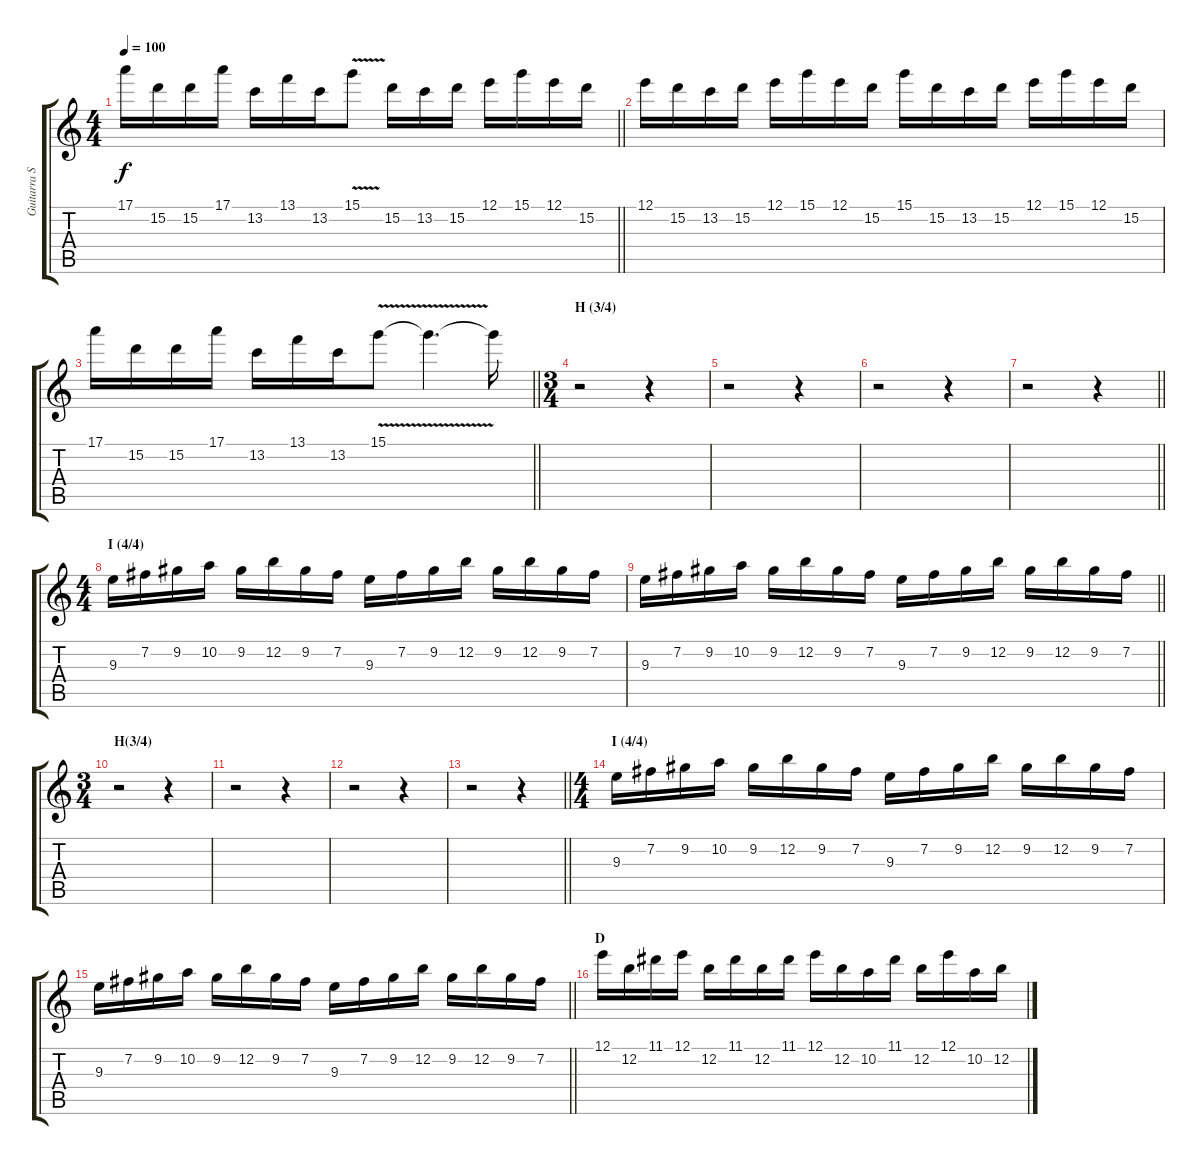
\track ("Guitarra Solista 1" "Guitarra S") {instrument distortionguitar}
\staff {score tabs}
\tuning (E4 B3 G3 D3 A2 E2) {hide}
\ts (4 4)
\tempo 100
\clef g2
\barLineRight lightlight
\ks c
17.1.16{dy f} 15.2.16 15.2.16 17.1.16 13.2.16 13.1.16 13.2.16 15.1{v}.8 15.2.16 13.2.16 15.2.16 12.1.16 15.1.16 12.1.16 15.2.16 |
12.1.16 15.2.16 13.2.16 15.2.16 12.1.16 15.1.16 12.1.16 15.2.16 15.1.16 15.2.16 13.2.16 15.2.16 12.1.16 15.1.16 12.1.16 15.2.16 |
\barLineRight lightlight
17.1.16 15.2.16 15.2.16 17.1.16 13.2.16 13.1.16 13.2.16 15.1{v}.8 15.1{t}.4{d} 15.1{t}.16 |
\ts (3 4)
\section ("" "H (3/4)")
r.2 r.4 |
r.2 r.4 |
r.2 r.4 |
\barLineRight lightlight
r.2 r.4 |
\ts (4 4)
\section ("" "I (4/4)")
9.3.16 7.2.16 9.2.16 10.2.16 9.2.16 12.2.16 9.2.16 7.2.16 9.3.16 7.2.16 9.2.16 12.2.16 9.2.16 12.2.16 9.2.16 7.2.16 |
\barLineRight lightlight
9.3.16 7.2.16 9.2.16 10.2.16 9.2.16 12.2.16 9.2.16 7.2.16 9.3.16 7.2.16 9.2.16 12.2.16 9.2.16 12.2.16 9.2.16 7.2.16 |
\ts (3 4)
\section ("" "H(3/4)")
r.2 r.4 |
r.2 r.4 |
r.2 r.4 |
\barLineRight lightlight
r.2 r.4 |
\ts (4 4)
\section ("" "I (4/4)")
9.3.16 7.2.16 9.2.16 10.2.16 9.2.16 12.2.16 9.2.16 7.2.16 9.3.16 7.2.16 9.2.16 12.2.16 9.2.16 12.2.16 9.2.16 7.2.16 |
\barLineRight lightlight
9.3.16 7.2.16 9.2.16 10.2.16 9.2.16 12.2.16 9.2.16 7.2.16 9.3.16 7.2.16 9.2.16 12.2.16 9.2.16 12.2.16 9.2.16 7.2.16 |
\section ("" "D")
12.1.16 12.2.16 11.1.16 12.1.16 12.2.16 11.1.16 12.2.16 11.1.16 12.1.16 12.2.16 10.2.16 11.1.16 12.2.16 12.1.16 10.2.16 12.2.16
